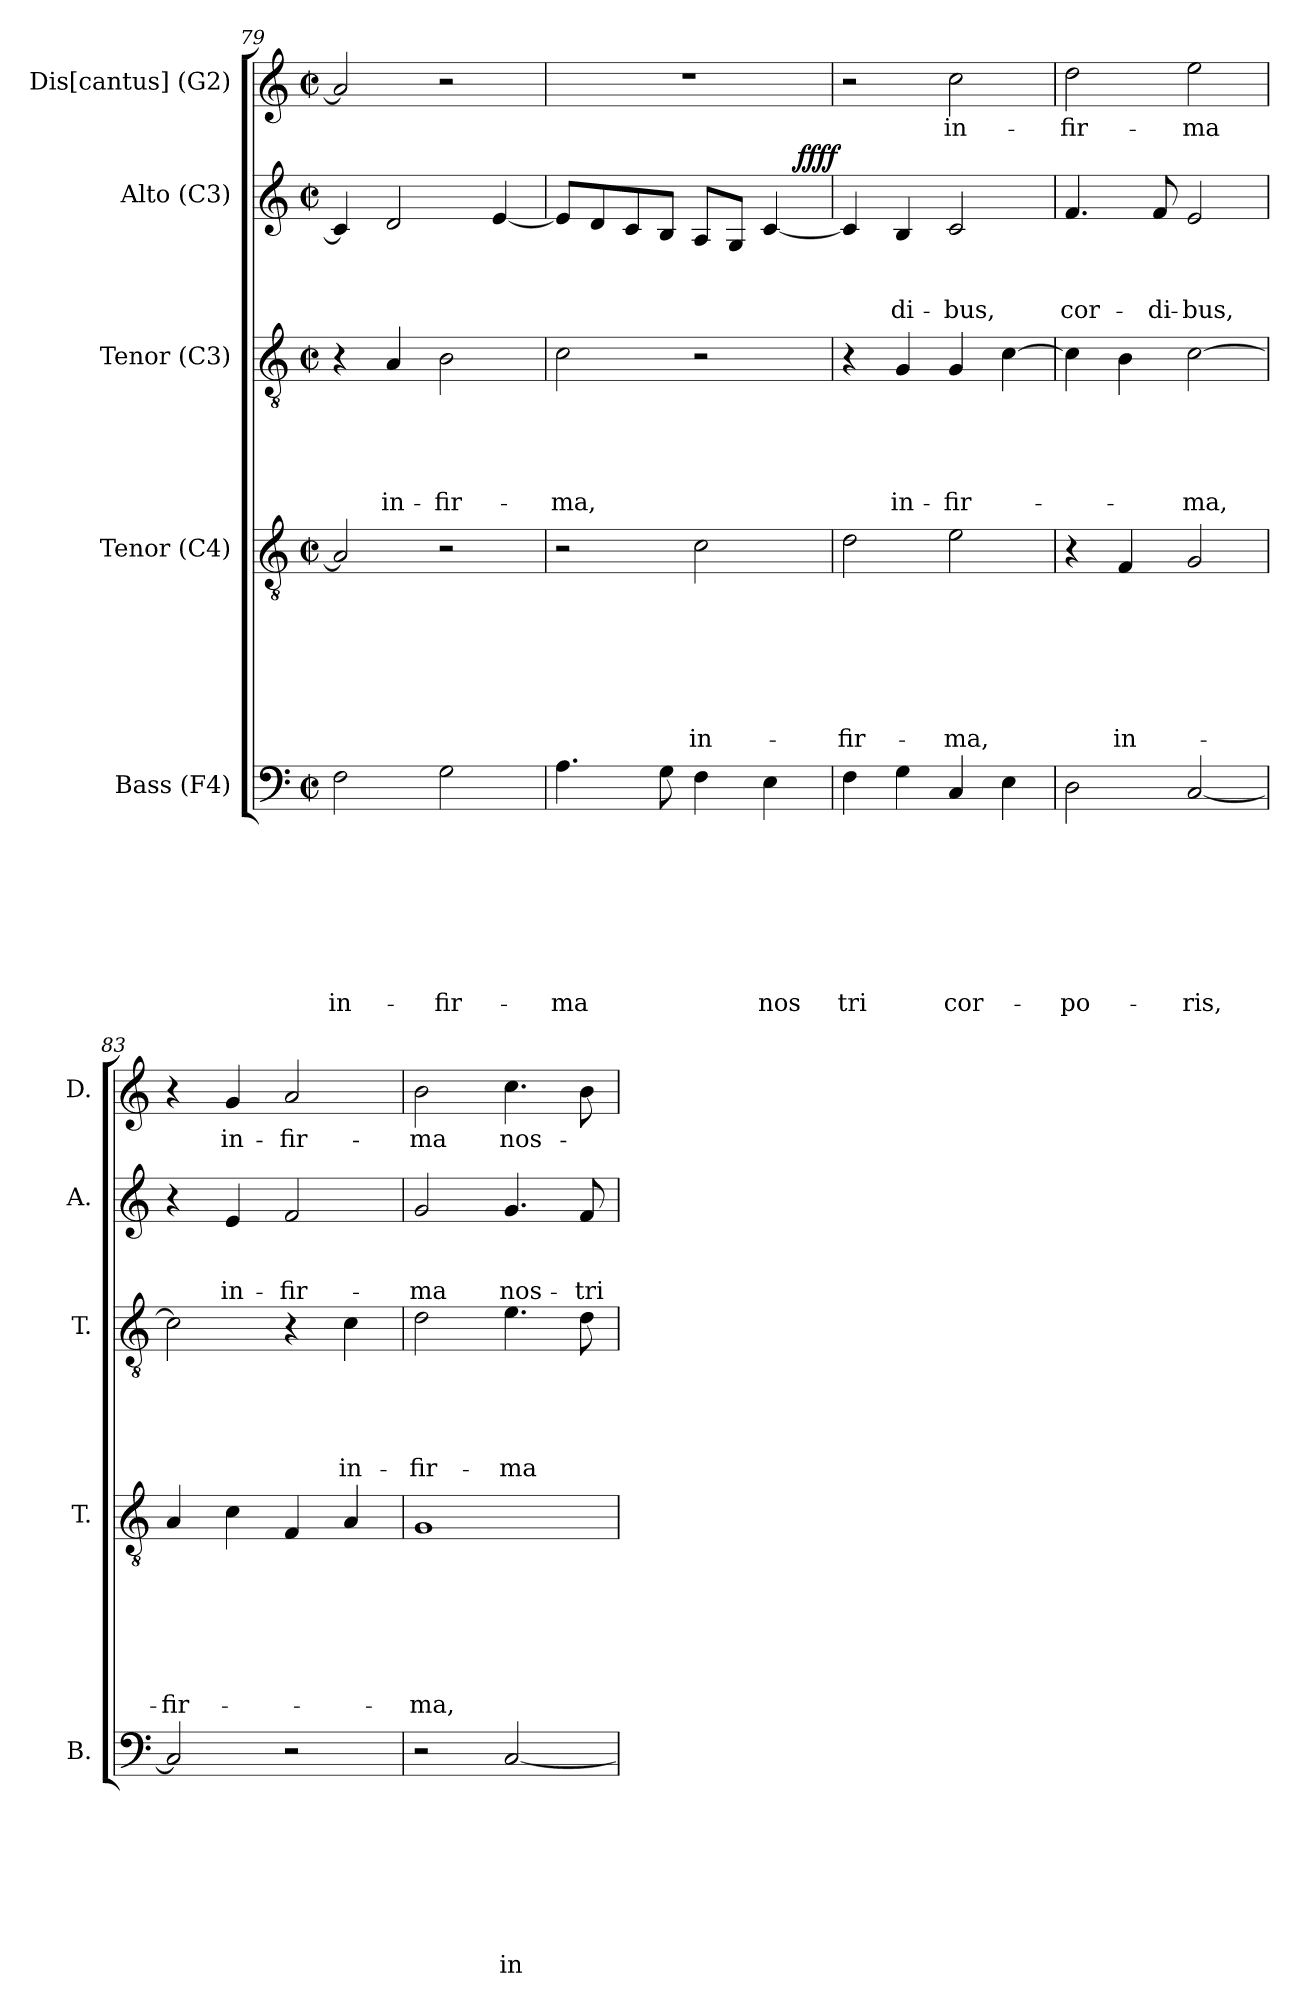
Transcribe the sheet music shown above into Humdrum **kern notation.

**kern	**text	**text	**text	**text	**text	**text	**text	**text	**kern	**text	**text	**text	**text	**text	**text	**text	**kern	**text	**text	**text	**text	**text	**kern	**text	**text	**text	**dynam	**kern	**text
*part5	*part5	*part5	*part5	*part5	*part5	*part5	*part5	*part5	*part4	*part4	*part4	*part4	*part4	*part4	*part4	*part4	*part3	*part3	*part3	*part3	*part3	*part3	*part2	*part2	*part2	*part2	*part2	*part1	*part1
*staff5	*staff5	*staff5	*staff5	*staff5	*staff5	*staff5	*staff5	*staff5	*staff4	*staff4	*staff4	*staff4	*staff4	*staff4	*staff4	*staff4	*staff3	*staff3	*staff3	*staff3	*staff3	*staff3	*staff2	*staff2	*staff2	*staff2	*staff2	*staff1	*staff1
*I"Bass (F4)	*	*	*	*	*	*	*	*	*I"Tenor (C4)	*	*	*	*	*	*	*	*I"Tenor (C3)	*	*	*	*	*	*I"Alto (C3)	*	*	*	*	*I"Dis[cantus] (G2)	*
*I'B.	*	*	*	*	*	*	*	*	*I'T.	*	*	*	*	*	*	*	*I'T.	*	*	*	*	*	*I'A.	*	*	*	*	*I'D.	*
*clefF4	*	*	*	*	*	*	*	*	*clefGv2	*	*	*	*	*	*	*	*clefGv2	*	*	*	*	*	*clefG2	*	*	*	*	*clefG2	*
*k[]	*	*	*	*	*	*	*	*	*k[]	*	*	*	*	*	*	*	*k[]	*	*	*	*	*	*k[]	*	*	*	*	*k[]	*
*C:	*	*	*	*	*	*	*	*	*C:	*	*	*	*	*	*	*	*C:	*	*	*	*	*	*C:	*	*	*	*	*C:	*
*M2/2	*	*	*	*	*	*	*	*	*M2/2	*	*	*	*	*	*	*	*M2/2	*	*	*	*	*	*M2/2	*	*	*	*	*M2/2	*
*met(c|)	*	*	*	*	*	*	*	*	*met(c|)	*	*	*	*	*	*	*	*met(c|)	*	*	*	*	*	*met(c|)	*	*	*	*	*met(c|)	*
=79	=79	=79	=79	=79	=79	=79	=79	=79	=79	=79	=79	=79	=79	=79	=79	=79	=79	=79	=79	=79	=79	=79	=79	=79	=79	=79	=79	=79	=79
!	!	!	!	!	!	!	!	!LO:LY:b	!	!	!	!	!	!	!	!	!	!	!	!	!	!	!	!	!	!	!	!	!
2F\	.	.	.	.	.	.	.	in-	2A/]	.	.	.	.	.	.	.	4r	.	.	.	.	.	4c/]	.	.	.	.	2a/]	.
!	!	!	!	!	!	!	!	!	!	!	!	!	!	!	!	!	!	!	!	!	!	!LO:LY:b	!	!	!	!	!	!	!
.	.	.	.	.	.	.	.	.	.	.	.	.	.	.	.	.	4A/	.	.	.	.	in-	2d/	.	.	.	.	.	.
!	!	!	!	!	!	!	!	!LO:LY:b	!	!	!	!	!	!	!	!	!	!	!	!	!	!LO:LY:b:rj	!	!	!	!	!	!	!
2G\	.	.	.	.	.	.	.	-fir-	2r	.	.	.	.	.	.	.	2B\	.	.	.	.	-fir-	.	.	.	.	.	2r	.
.	.	.	.	.	.	.	.	.	.	.	.	.	.	.	.	.	.	.	.	.	.	.	[<4e/	.	.	.	.	.	.
=80	=80	=80	=80	=80	=80	=80	=80	=80	=80	=80	=80	=80	=80	=80	=80	=80	=80	=80	=80	=80	=80	=80	=80	=80	=80	=80	=80	=80	=80
!	!	!	!	!	!	!	!	!LO:LY:b	!	!	!	!	!	!	!	!	!	!	!	!	!	!LO:LY:b	!	!	!	!	!	!	!
*	*	*	*	*	*	*	*	*	*	*	*	*	*	*	*	*	*	*	*	*	*	*	*^	*	*	*	*	*	*
4.A\	.	.	.	.	.	.	.	-ma	2r	.	.	.	.	.	.	.	2c\	.	.	.	.	-ma,	8e/L]	2..ryy	.	.	.	.	1r	.
.	.	.	.	.	.	.	.	.	.	.	.	.	.	.	.	.	.	.	.	.	.	.	8d/	.	.	.	.	.	.	.
.	.	.	.	.	.	.	.	.	.	.	.	.	.	.	.	.	.	.	.	.	.	.	8c/	.	.	.	.	.	.	.
8G\	.	.	.	.	.	.	.	.	.	.	.	.	.	.	.	.	.	.	.	.	.	.	8B/J	.	.	.	.	.	.	.
!	!	!	!	!	!	!	!	!	!	!	!	!	!	!	!	!LO:LY:b	!	!	!	!	!	!	!	!	!	!	!	!	!	!
4F\	.	.	.	.	.	.	.	.	2c\	.	.	.	.	.	.	in-	2r	.	.	.	.	.	8A/L	.	.	.	.	.	.	.
.	.	.	.	.	.	.	.	.	.	.	.	.	.	.	.	.	.	.	.	.	.	.	8G/J	.	.	.	.	.	.	.
!	!	!	!	!	!	!	!	!LO:LY:b	!	!	!	!	!	!	!	!	!	!	!	!	!	!	!	!	!	!	!	!	!	!
4E\	.	.	.	.	.	.	.	nos	.	.	.	.	.	.	.	.	.	.	.	.	.	.	[<4c/	.	.	.	.	.	.	.
!	!	!	!	!	!	!	!	!	!	!	!	!	!	!	!	!	!	!	!	!	!	!	!	!	!	!	!	!LO:DY:b	!	!
.	.	.	.	.	.	.	.	.	.	.	.	.	.	.	.	.	.	.	.	.	.	.	.	8ryy	.	.	.	ffff	.	.
!!LO:LB:g=z
=81	=81	=81	=81	=81	=81	=81	=81	=81	=81	=81	=81	=81	=81	=81	=81	=81	=81	=81	=81	=81	=81	=81	=81	=81	=81	=81	=81	=81	=81	=81
!	!	!	!	!	!	!	!	!LO:LY:b	!	!	!	!	!	!	!	!LO:LY:b	!	!	!	!	!	!	!	!	!	!	!	!	!	!
*	*	*	*	*	*	*	*	*	*	*	*	*	*	*	*	*	*	*	*	*	*	*	*v	*v	*	*	*	*	*	*
4F\	.	.	.	.	.	.	.	tri	2d\	.	.	.	.	.	.	-fir-	4r	.	.	.	.	.	4c/]	.	.	.	.	2r	.
!	!	!	!	!	!	!	!	!	!	!	!	!	!	!	!	!	!	!	!	!	!	!LO:LY:b	!	!	!	!LO:LY:b	!	!	!
4G\	.	.	.	.	.	.	.	.	.	.	.	.	.	.	.	.	4G/	.	.	.	.	in-	4B/	.	.	-di-	.	.	.
!	!	!	!	!	!	!	!	!LO:LY:b	!	!	!	!	!	!	!	!LO:LY:b	!	!	!	!	!	!LO:LY:b	!	!	!	!LO:LY:b	!	!	!LO:LY:b
4C/	.	.	.	.	.	.	.	cor-	2e\	.	.	.	.	.	.	-ma,	4G/	.	.	.	.	-fir-	2c/	.	.	-bus,	.	2cc\	in-
4E\	.	.	.	.	.	.	.	.	.	.	.	.	.	.	.	.	[>4c\	.	.	.	.	.	.	.	.	.	.	.	.
=82	=82	=82	=82	=82	=82	=82	=82	=82	=82	=82	=82	=82	=82	=82	=82	=82	=82	=82	=82	=82	=82	=82	=82	=82	=82	=82	=82	=82	=82
!	!	!	!	!	!	!	!	!LO:LY:b	!	!	!	!	!	!	!	!	!	!	!	!	!	!	!	!	!	!LO:LY:b	!	!	!LO:LY:b
2D\	.	.	.	.	.	.	.	-po-	4r	.	.	.	.	.	.	.	4c\]	.	.	.	.	.	4.f/	.	.	cor-	.	2dd\	-fir-
!	!	!	!	!	!	!	!	!	!	!	!	!	!	!	!	!LO:LY:b	!	!	!	!	!	!	!	!	!	!	!	!	!
.	.	.	.	.	.	.	.	.	4F/	.	.	.	.	.	.	in-	4B\	.	.	.	.	.	.	.	.	.	.	.	.
!	!	!	!	!	!	!	!	!	!	!	!	!	!	!	!	!	!	!	!	!	!	!	!	!	!	!LO:LY:b	!	!	!
.	.	.	.	.	.	.	.	.	.	.	.	.	.	.	.	.	.	.	.	.	.	.	8f/	.	.	-di-	.	.	.
!	!	!	!	!	!	!	!	!LO:LY:b	!	!	!	!	!	!	!	!	!	!	!	!	!	!LO:LY:b	!	!	!	!LO:LY:b	!	!	!LO:LY:b
[<2C/	.	.	.	.	.	.	.	-ris,	2G/	.	.	.	.	.	.	.	[>2c\	.	.	.	.	-ma,	2e/	.	.	-bus,	.	2ee\	-ma
=83	=83	=83	=83	=83	=83	=83	=83	=83	=83	=83	=83	=83	=83	=83	=83	=83	=83	=83	=83	=83	=83	=83	=83	=83	=83	=83	=83	=83	=83
!	!	!	!	!	!	!	!	!	!	!	!	!	!	!	!	!LO:LY:b	!	!	!	!	!	!	!	!	!	!	!	!	!
2C/]	.	.	.	.	.	.	.	.	4A/	.	.	.	.	.	.	-fir-	2c\]	.	.	.	.	.	4r	.	.	.	.	4r	.
!	!	!	!	!	!	!	!	!	!	!	!	!	!	!	!	!	!	!	!	!	!	!	!	!	!	!LO:LY:b	!	!	!LO:LY:b
.	.	.	.	.	.	.	.	.	4c\	.	.	.	.	.	.	.	.	.	.	.	.	.	4e/	.	.	in-	.	4g/	in-
!	!	!	!	!	!	!	!	!	!	!	!	!	!	!	!	!	!	!	!	!	!	!	!	!	!	!LO:LY:b:rj	!	!	!LO:LY:b:rj
2r	.	.	.	.	.	.	.	.	4F/	.	.	.	.	.	.	.	4r	.	.	.	.	.	2f/	.	.	-fir-	.	2a/	-fir-
!	!	!	!	!	!	!	!	!	!	!	!	!	!	!	!	!	!	!	!	!	!	!LO:LY:b	!	!	!	!	!	!	!
.	.	.	.	.	.	.	.	.	4A/	.	.	.	.	.	.	.	4c\	.	.	.	.	in-	.	.	.	.	.	.	.
=84	=84	=84	=84	=84	=84	=84	=84	=84	=84	=84	=84	=84	=84	=84	=84	=84	=84	=84	=84	=84	=84	=84	=84	=84	=84	=84	=84	=84	=84
!	!	!	!	!	!	!	!	!	!	!	!	!	!	!	!	!LO:LY:b	!	!	!	!	!	!LO:LY:b	!	!	!	!LO:LY:b	!	!	!LO:LY:b
2r	.	.	.	.	.	.	.	.	1G	.	.	.	.	.	.	-ma,	2d\	.	.	.	.	-fir-	2g/	.	.	-ma	.	2b\	-ma
!	!	!	!	!	!	!	!	!LO:LY:b	!	!	!	!	!	!	!	!	!	!	!	!	!	!LO:LY:b	!	!	!	!LO:LY:b	!	!	!LO:LY:b
[<2C/	.	.	.	.	.	.	.	in-	.	.	.	.	.	.	.	.	4.e\	.	.	.	.	-ma	4.g/	.	.	nos-	.	4.cc\	nos-
!	!	!	!	!	!	!	!	!	!	!	!	!	!	!	!	!	!	!	!	!	!	!	!	!	!	!LO:LY:b	!	!	!
.	.	.	.	.	.	.	.	.	.	.	.	.	.	.	.	.	8d\	.	.	.	.	.	8f/	.	.	-tri	.	8b\	.
=	=	=	=	=	=	=	=	=	=	=	=	=	=	=	=	=	=	=	=	=	=	=	=	=	=	=	=	=	=
*-	*-	*-	*-	*-	*-	*-	*-	*-	*-	*-	*-	*-	*-	*-	*-	*-	*-	*-	*-	*-	*-	*-	*-	*-	*-	*-	*-	*-	*-
